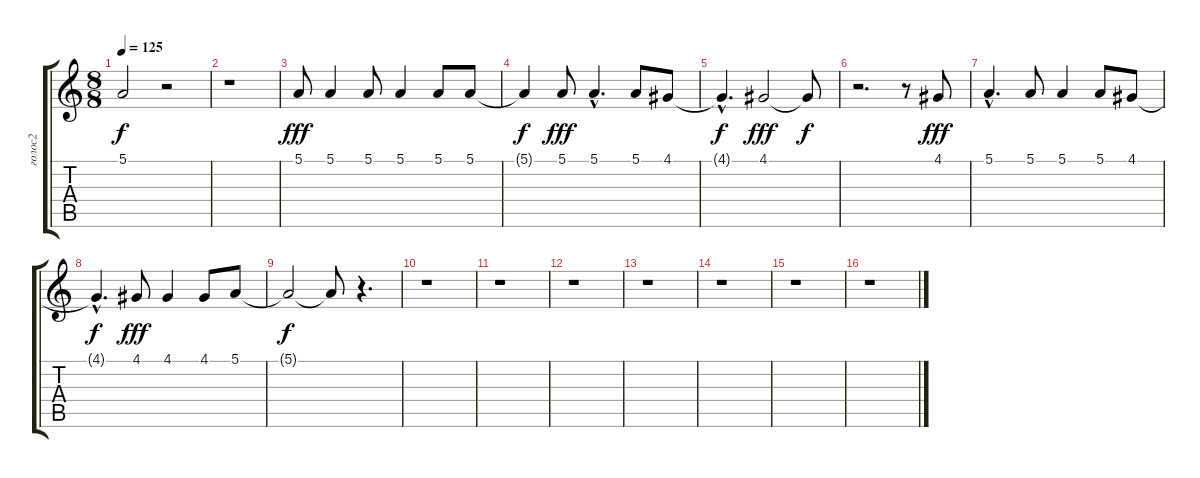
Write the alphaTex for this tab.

\track ("голос2" "голос2") {instrument synthvoice}
\staff {score tabs}
\tuning (E4 B3 G3 D3 A2 E2) {hide}
\ts (8 8)
\tempo 125
\clef g2
\ks c
5.1{t}.2{dy f} r.2 |
r.1 |
5.1.8{dy fff} 5.1.4 5.1.8 5.1.4 5.1.8 5.1.8 |
5.1{t}.4{dy f} 5.1.8{dy fff} 5.1{hac}.4{d} 5.1.8 4.1.8 |
4.1{hac t}.4{d dy f} 4.1.2{dy fff} 4.1{t}.8{dy f} |
r.2{d} r.8 4.1.8{dy fff} |
5.1{hac}.4{d} 5.1.8 5.1.4 5.1.8 4.1.8 |
4.1{hac t}.4{d dy f} 4.1.8{dy fff} 4.1.4 4.1.8 5.1.8 |
5.1{t}.2{dy f} 5.1{t}.8 r.4{d} |
r.1 |
r.1 |
r.1 |
r.1 |
r.1 |
r.1 |
r.1
